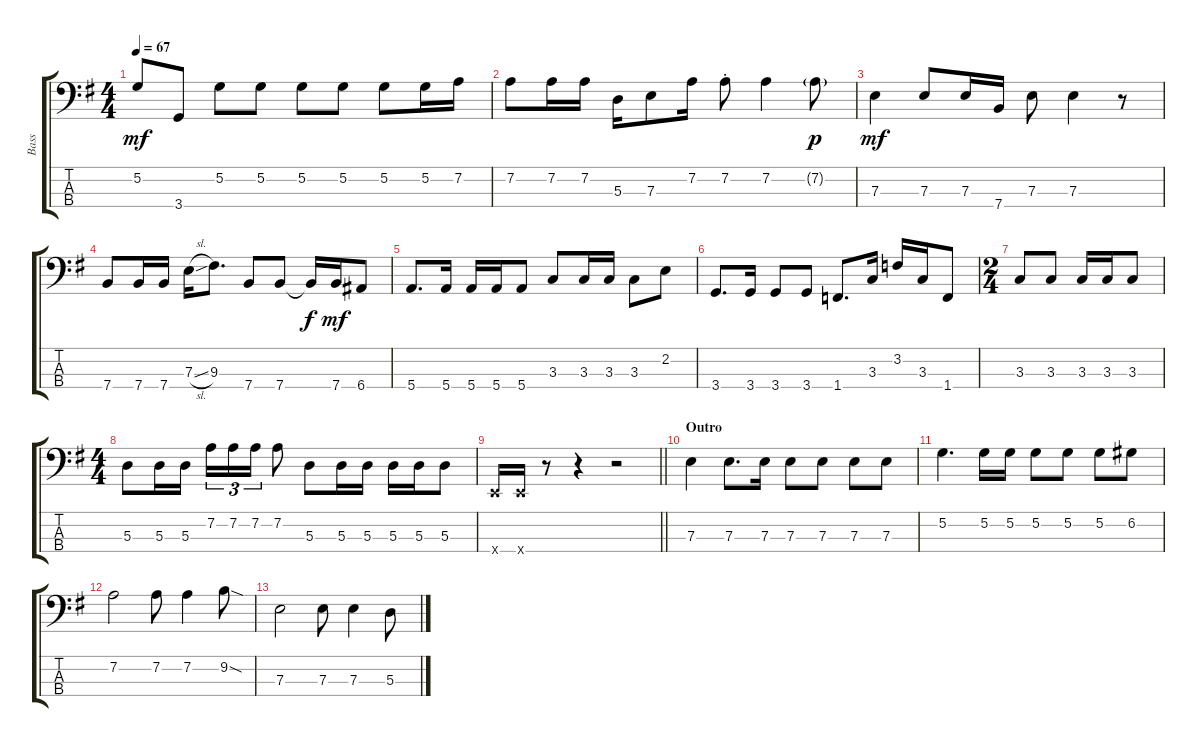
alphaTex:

\track ("Bass" "Bass") {instrument electricbasspick}
\staff {score tabs}
\tuning (G2 D2 A1 E1) {hide}
\ts (4 4)
\tempo 67
\clef f4
\ks g
5.2.8{dy mf} 3.4.8 5.2.8 5.2.8 5.2.8 5.2.8 5.2.8 5.2.16 7.2.16 |
7.2.8 7.2.16 7.2.16 5.3.16 7.3.8 7.2.16 7.2{st}.8 7.2.4 7.2{g}.8{dy p} |
7.3.4{dy mf} 7.3.8 7.3.16 7.4.16 7.3.8 7.3.4 r.8 |
7.4.8 7.4.16 7.4.16 7.3{sl}.16 9.3.8{d} 7.4.8 7.4.8 7.4{t}.16{dy f} 7.4.16{dy mf} 6.4.8 |
5.4.8{d} 5.4.16 5.4.16 5.4.16 5.4.8 3.3.8 3.3.16 3.3.16 3.3.8 2.2.8 |
3.4.8{d} 3.4.16 3.4.8 3.4.8 1.4.8{d} 3.3.16 3.2.16 3.3.16 1.4.8 |
\ts (2 4)
3.3.8 3.3.8 3.3.16 3.3.16 3.3.8 |
\ts (4 4)
5.3.8 5.3.16 5.3.16 7.2.16{tu (3 2)} 7.2.16{tu (3 2)} 7.2.16{tu (3 2)} 7.2.8 5.3.8 5.3.16 5.3.16 5.3.16 5.3.16 5.3.8 |
\barLineRight lightlight
0.4{x}.16 0.4{x}.16 r.8 r.4 r.2 |
\section ("" "Outro")
7.3.4 7.3.8{d} 7.3.16 7.3.8 7.3.8 7.3.8 7.3.8 |
5.2.4{d} 5.2.16 5.2.16 5.2.8 5.2.8 5.2.8 6.2.8 |
7.2.2 7.2.8 7.2.4 9.2{sod}.8 |
7.3.2 7.3.8 7.3.4 5.3.8
